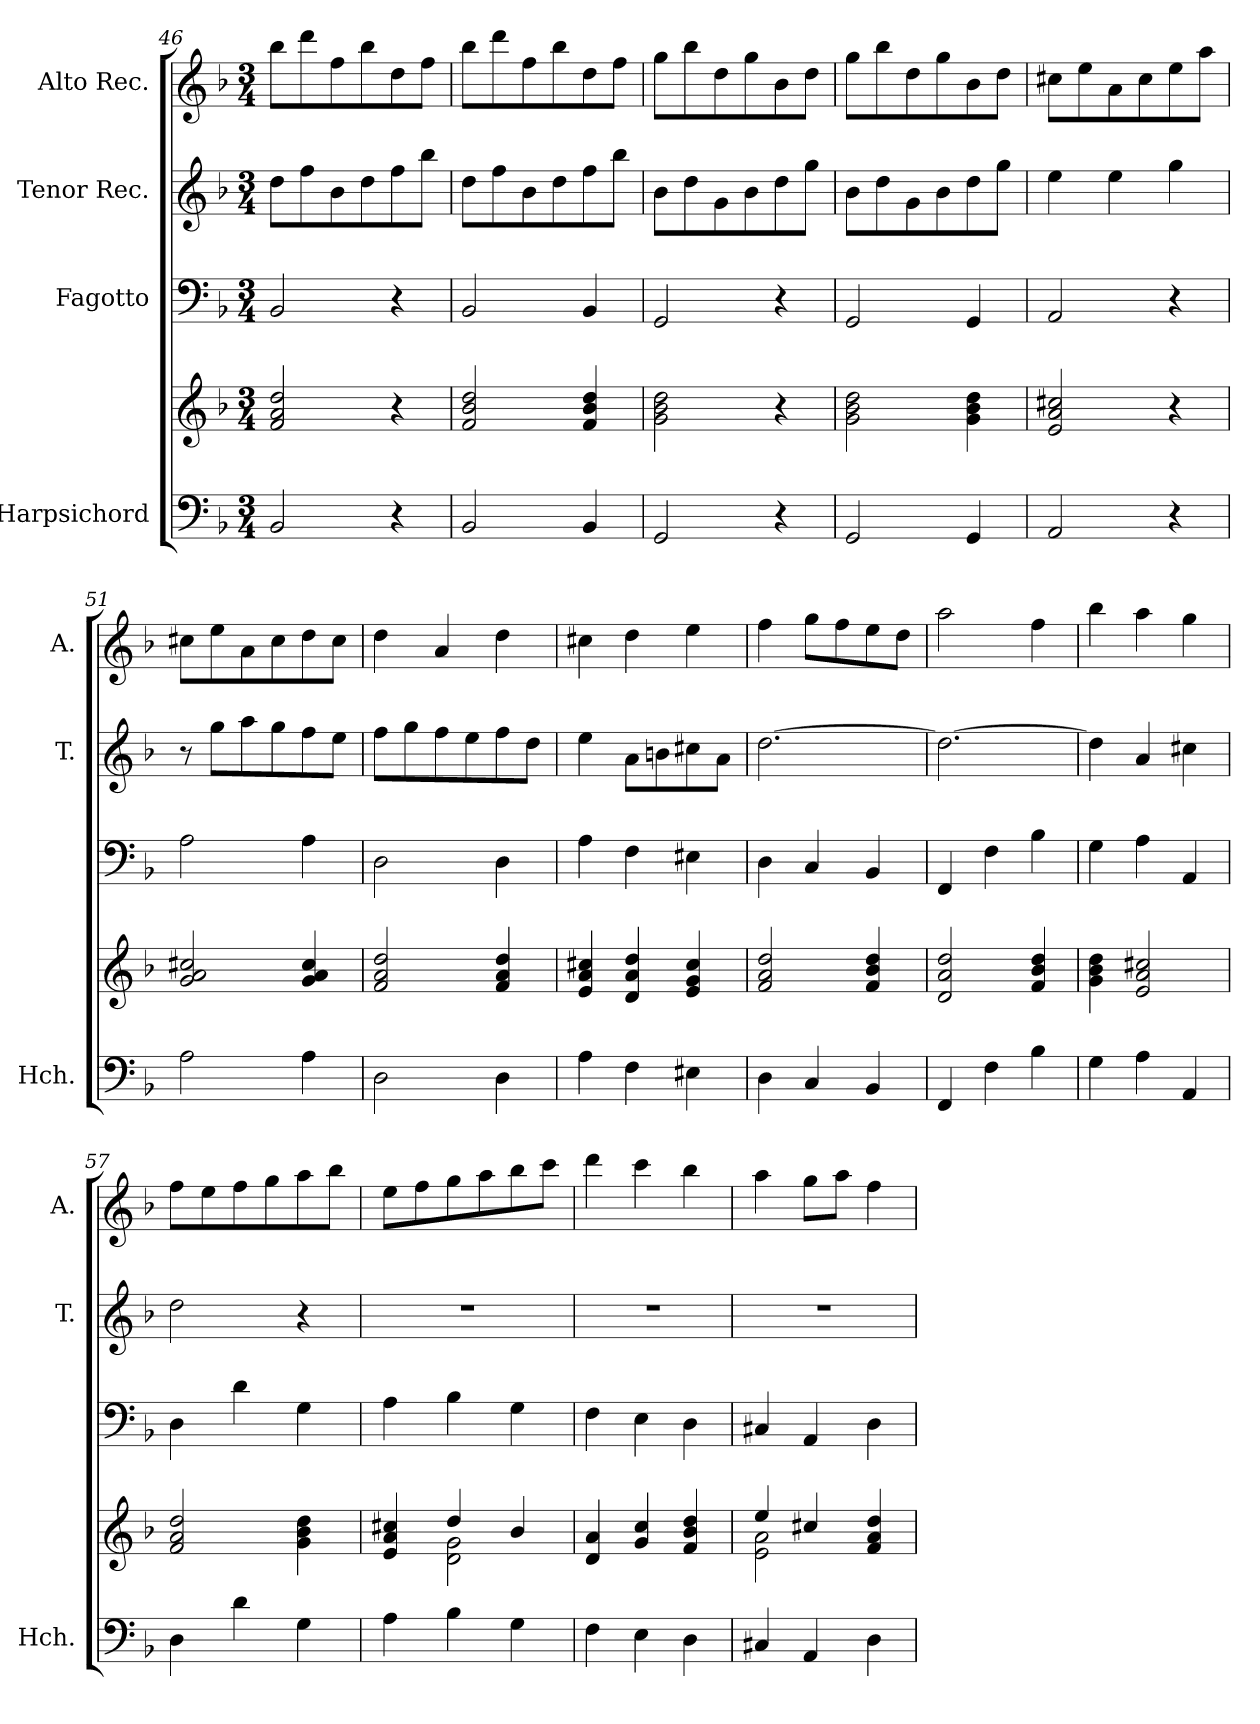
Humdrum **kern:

**kern	**kern	**kern	**kern	**kern
*part4	*part4	*part3	*part2	*part1
*staff5	*staff4	*staff3	*staff2	*staff1
*I"Harpsichord	*	*I"Fagotto	*I"Tenor Rec.	*I"Alto Rec.
*I'Hch.	*	*	*I'T.	*I'A.
*clefF4	*clefG2	*clefF4	*clefG2	*clefG2
*k[b-]	*k[b-]	*k[b-]	*k[b-]	*k[b-]
*M3/4	*M3/4	*M3/4	*M3/4	*M3/4
=46	=46	=46	=46	=46
2BB-/	2f/ 2a/ 2dd/	2BB-/	8dd\L	8bb-\L
.	.	.	8ff\	8ddd\
.	.	.	8b-\	8ff\
.	.	.	8dd\	8bb-\
4r	4r	4r	8ff\	8dd\
.	.	.	8bb-\J	8ff\J
!!LO:LB:g=z
=47	=47	=47	=47	=47
2BB-/	2f/ 2b-/ 2dd/	2BB-/	8dd\L	8bb-\L
.	.	.	8ff\	8ddd\
.	.	.	8b-\	8ff\
.	.	.	8dd\	8bb-\
4BB-/	4f/ 4b-/ 4dd/	4BB-/	8ff\	8dd\
.	.	.	8bb-\J	8ff\J
=48	=48	=48	=48	=48
2GG/	2g\ 2b-\ 2dd\	2GG/	8b-\L	8gg\L
.	.	.	8dd\	8bb-\
.	.	.	8g\	8dd\
.	.	.	8b-\	8gg\
4r	4r	4r	8dd\	8b-\
.	.	.	8gg\J	8dd\J
=49	=49	=49	=49	=49
2GG/	2g\ 2b-\ 2dd\	2GG/	8b-\L	8gg\L
.	.	.	8dd\	8bb-\
.	.	.	8g\	8dd\
.	.	.	8b-\	8gg\
4GG/	4g\ 4b-\ 4dd\	4GG/	8dd\	8b-\
.	.	.	8gg\J	8dd\J
=50	=50	=50	=50	=50
2AA/	2e/ 2a/ 2cc#X/	2AA/	4ee\	8cc#X\L
.	.	.	.	8ee\
.	.	.	4ee\	8a\
.	.	.	.	8cc#\
4r	4r	4r	4gg\	8ee\
.	.	.	.	8aa\J
=51	=51	=51	=51	=51
2A\	2g/ 2a/ 2cc#X/	2A\	8r	8cc#X\L
.	.	.	8gg\L	8ee\
.	.	.	8aa\	8a\
.	.	.	8gg\	8cc#\
4A\	4g/ 4a/ 4cc#/	4A\	8ff\	8dd\
.	.	.	8ee\J	8cc#\J
=52	=52	=52	=52	=52
2D\	2f/ 2a/ 2dd/	2D\	8ff\L	4dd\
.	.	.	8gg\	.
.	.	.	8ff\	4a/
.	.	.	8ee\	.
4D\	4f/ 4a/ 4dd/	4D\	8ff\	4dd\
.	.	.	8dd\J	.
=53	=53	=53	=53	=53
4A\	4e/ 4a/ 4cc#X/	4A\	4ee\	4cc#X\
4F\	4d/ 4a/ 4dd/	4F\	8a\L	4dd\
.	.	.	8bn\	.
4E#X\	4e/ 4g/ 4cc#/	4E#X\	8cc#X\	4ee\
.	.	.	8a\J	.
=54	=54	=54	=54	=54
4D\	2f/ 2a/ 2dd/	4D\	[2.dd\	4ff\
4C/	.	4C/	.	8gg\L
.	.	.	.	8ff\
4BB-/	4f/ 4b-/ 4dd/	4BB-/	.	8ee\
.	.	.	.	8dd\J
!!LO:LB:g=z
=55	=55	=55	=55	=55
4FF/	2d/ 2a/ 2dd/	4FF/	2.dd\_	2aa\
4F\	.	4F\	.	.
4B-\	4f/ 4b-/ 4dd/	4B-\	.	4ff\
=56	=56	=56	=56	=56
4G\	4g\ 4b-\ 4dd\	4G\	4dd\]	4bb-\
4A\	2e/ 2a/ 2cc#X/	4A\	4a/	4aa\
4AA/	.	4AA/	4cc#X\	4gg\
=57	=57	=57	=57	=57
4D\	2f/ 2a/ 2dd/	4D\	2dd\	8ff\L
.	.	.	.	8ee\
4d\	.	4d\	.	8ff\
.	.	.	.	8gg\
4G\	4g\ 4b-\ 4dd\	4G\	4r	8aa\
.	.	.	.	8bb-\J
=58	=58	=58	=58	=58
*	*^	*	*	*
4A\	4e/ 4a/ 4cc#X/	4ryy	4A\	2.r	8ee\L
.	.	.	.	.	8ff\
4B-\	4dd/	2d\ 2g\	4B-\	.	8gg\
.	.	.	.	.	8aa\
4G\	4b-/	.	4G\	.	8bb-\
.	.	.	.	.	8ccc\J
*	*v	*v	*	*	*
=59	=59	=59	=59	=59
4F\	4d/ 4a/	4F\	2.r	4ddd\
4E\	4g/ 4cc/	4E\	.	4ccc\
4D\	4f/ 4b-/ 4dd/	4D\	.	4bb-\
=60	=60	=60	=60	=60
*	*^	*	*	*
4C#X/	4ee/	2e\ 2a\	4C#X/	2.r	4aa\
4AA/	4cc#X/	.	4AA/	.	8gg\L
.	.	.	.	.	8aa\J
4D\	4f/ 4a/ 4dd/	4ryy	4D\	.	4ff\
*	*v	*v	*	*	*
=	=	=	=	=
*-	*-	*-	*-	*-
